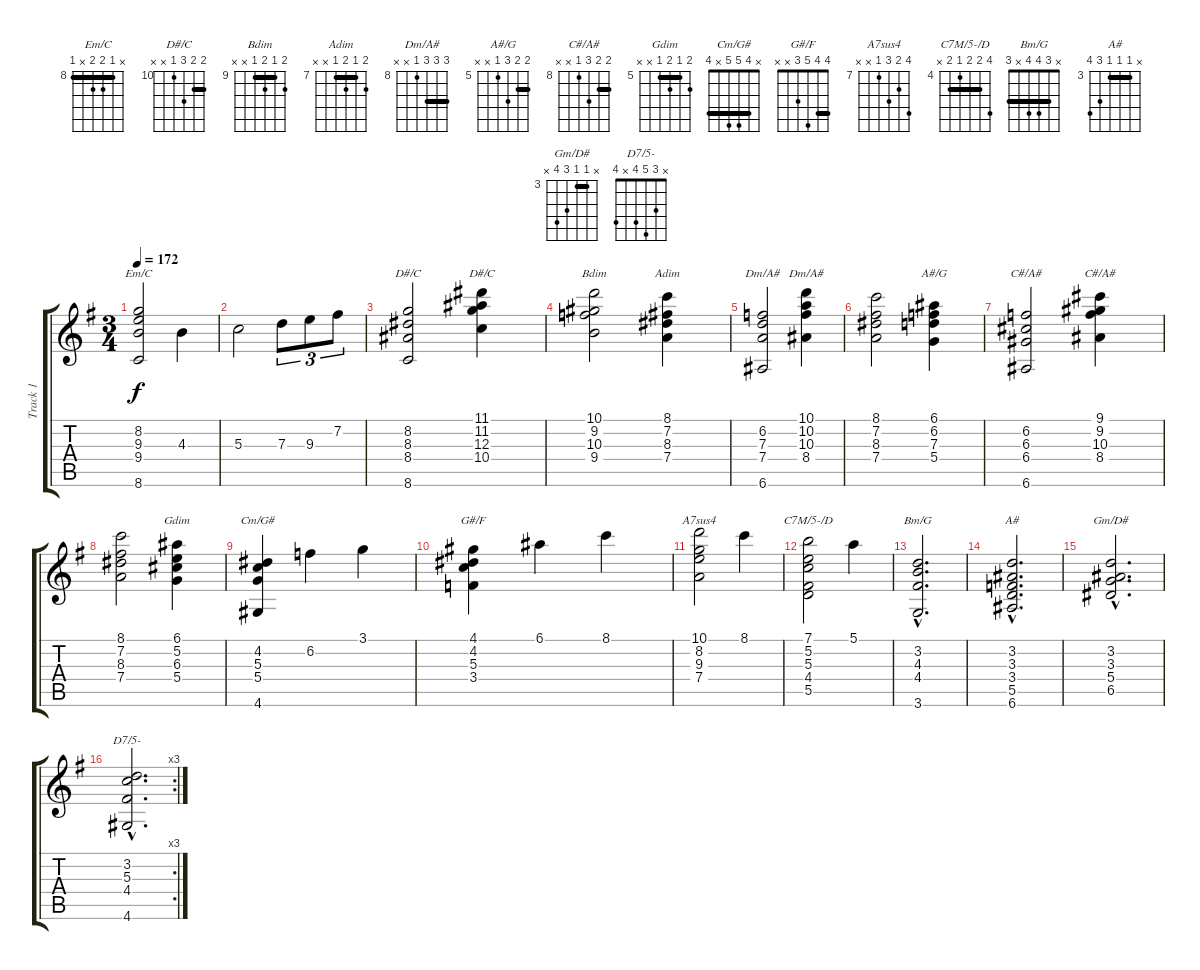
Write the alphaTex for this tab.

\track ("Track 1" "Track 1") {instrument acousticguitarnylon}
\staff {score tabs}
\tuning (E4 B3 G3 D3 A2 E2) {hide}
\chord ("Em/C" x 8 9 9 x 8) {firstfret 8 barre 8}
\chord ("D#/C" x 8 8 8 x 8) {firstfret 8 barre 8}
\chord ("D#/C" 11 11 12 10 x x) {firstfret 10 barre 11}
\chord ("Bdim" 10 9 10 9 x x) {firstfret 9 barre 9}
\chord ("Adim" 8 7 8 7 x x) {firstfret 7 barre 7}
\chord ("Dm/A#" x 6 7 7 x 6) {firstfret 6 barre 6}
\chord ("Dm/A#" 10 10 10 8 x x) {firstfret 8 barre 10}
\chord ("A#/G" 6 6 7 5 x x) {firstfret 5 barre 6}
\chord ("C#/A#" x 6 6 6 x 6) {firstfret 6 barre 6}
\chord ("C#/A#" 9 9 10 8 x x) {firstfret 8 barre 9}
\chord ("Gdim" 6 5 6 5 x x) {firstfret 5 barre 5}
\chord ("Cm/G#" x 4 5 5 x 4) {barre 4}
\chord ("G#/F" 4 4 5 3 x x) {barre 4}
\chord ("A7sus4" 10 8 9 7 x x) {firstfret 7}
\chord ("C7M/5-/D" 7 5 5 4 5 x) {firstfret 4 barre 5}
\chord ("Bm/G" x 3 4 4 x 3) {barre 3}
\chord ("A#" x 3 3 3 5 6) {firstfret 3 barre 3}
\chord ("Gm/D#" x 3 3 5 6 x) {firstfret 3 barre 3}
\chord ("D7/5-" x 3 5 4 x 4)
\ts (3 4)
\tempo 172
\clef g2
\ks g
(8.2 9.3 9.4 8.6).2{ch "Em/C" dy f} 4.3.4 |
5.3.2 7.3.8{tu (3 2)} 9.3.8{tu (3 2)} 7.2.8{tu (3 2)} |
(8.2 8.3 8.4 8.6).2{ch "D#/C"} (11.1 11.2 12.3 10.4).4{ch "D#/C"} |
(10.1 9.2 10.3 9.4).2{ch "Bdim"} (8.1 7.2 8.3 7.4).4{ch "Adim"} |
(6.2 7.3 7.4 6.6).2{ch "Dm/A#"} (10.1 10.2 10.3 8.4).4{ch "Dm/A#"} |
(8.1 7.2 8.3 7.4).2 (6.1 6.2 7.3 5.4).4{ch "A#/G"} |
(6.2 6.3 6.4 6.6).2{ch "C#/A#"} (9.1 9.2 10.3 8.4).4{ch "C#/A#"} |
(8.1 7.2 8.3 7.4).2 (6.1 5.2 6.3 5.4).4{ch "Gdim"} |
(4.2 5.3 5.4 4.6).4{ch "Cm/G#"} 6.2.4 3.1.4 |
(4.1 4.2 5.3 3.4).4{ch "G#/F"} 6.1.4 8.1.4 |
(10.1 8.2 9.3 7.4).2{ch "A7sus4"} 8.1.4 |
(7.1 5.2 5.3 4.4 5.5).2{ch "C7M/5-/D"} 5.1.4 |
(3.2{hac} 4.3{hac} 4.4{hac} 3.6{hac}).2{d ch "Bm/G"} |
(3.2{hac} 3.3{hac} 3.4{hac} 5.5{hac} 6.6{hac}).2{d ch "A#"} |
(3.2{hac} 3.3{hac} 5.4{hac} 6.5{hac}).2{d ch "Gm/D#"} |
\rc 3
(3.2{hac} 5.3{hac} 4.4{hac} 4.6{hac}).2{d ch "D7/5-"}
